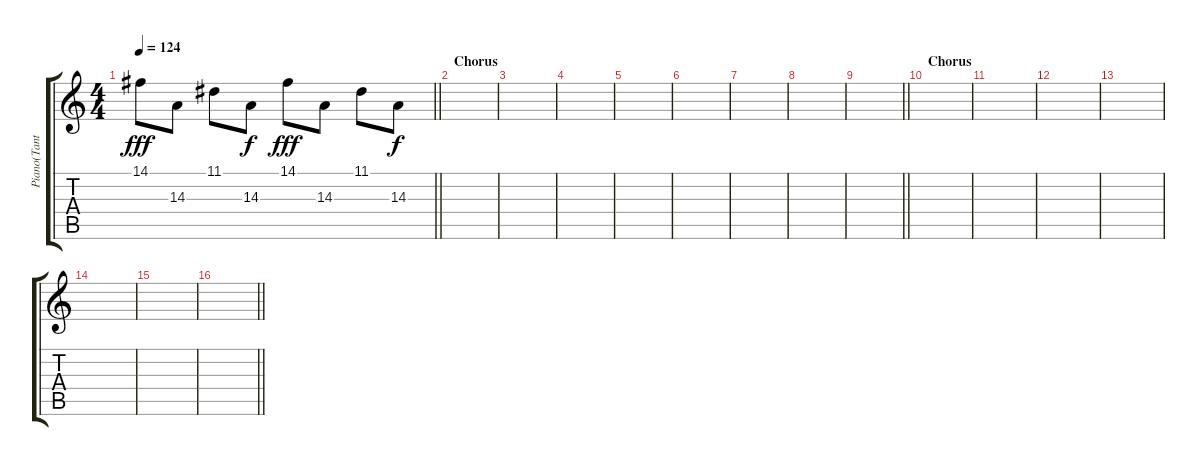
\track ("Piano(Tantra)" "Piano(Tant") {instrument acousticgrandpiano}
\staff {score tabs}
\tuning (E4 B3 G3 D3 A2 E2) {hide}
\ts (4 4)
\tempo 124
\clef g2
\barLineRight lightlight
\ks c
14.1.8{dy fff} 14.3.8 11.1.8 14.3.8{dy f} 14.1.8{dy fff} 14.3.8 11.1.8 14.3.8{dy f} |
\section ("" "Chorus")
|
|
|
|
|
|
|
\barLineRight lightlight
|
\section ("" "Chorus")
|
|
|
|
|
|
\barLineRight lightlight
